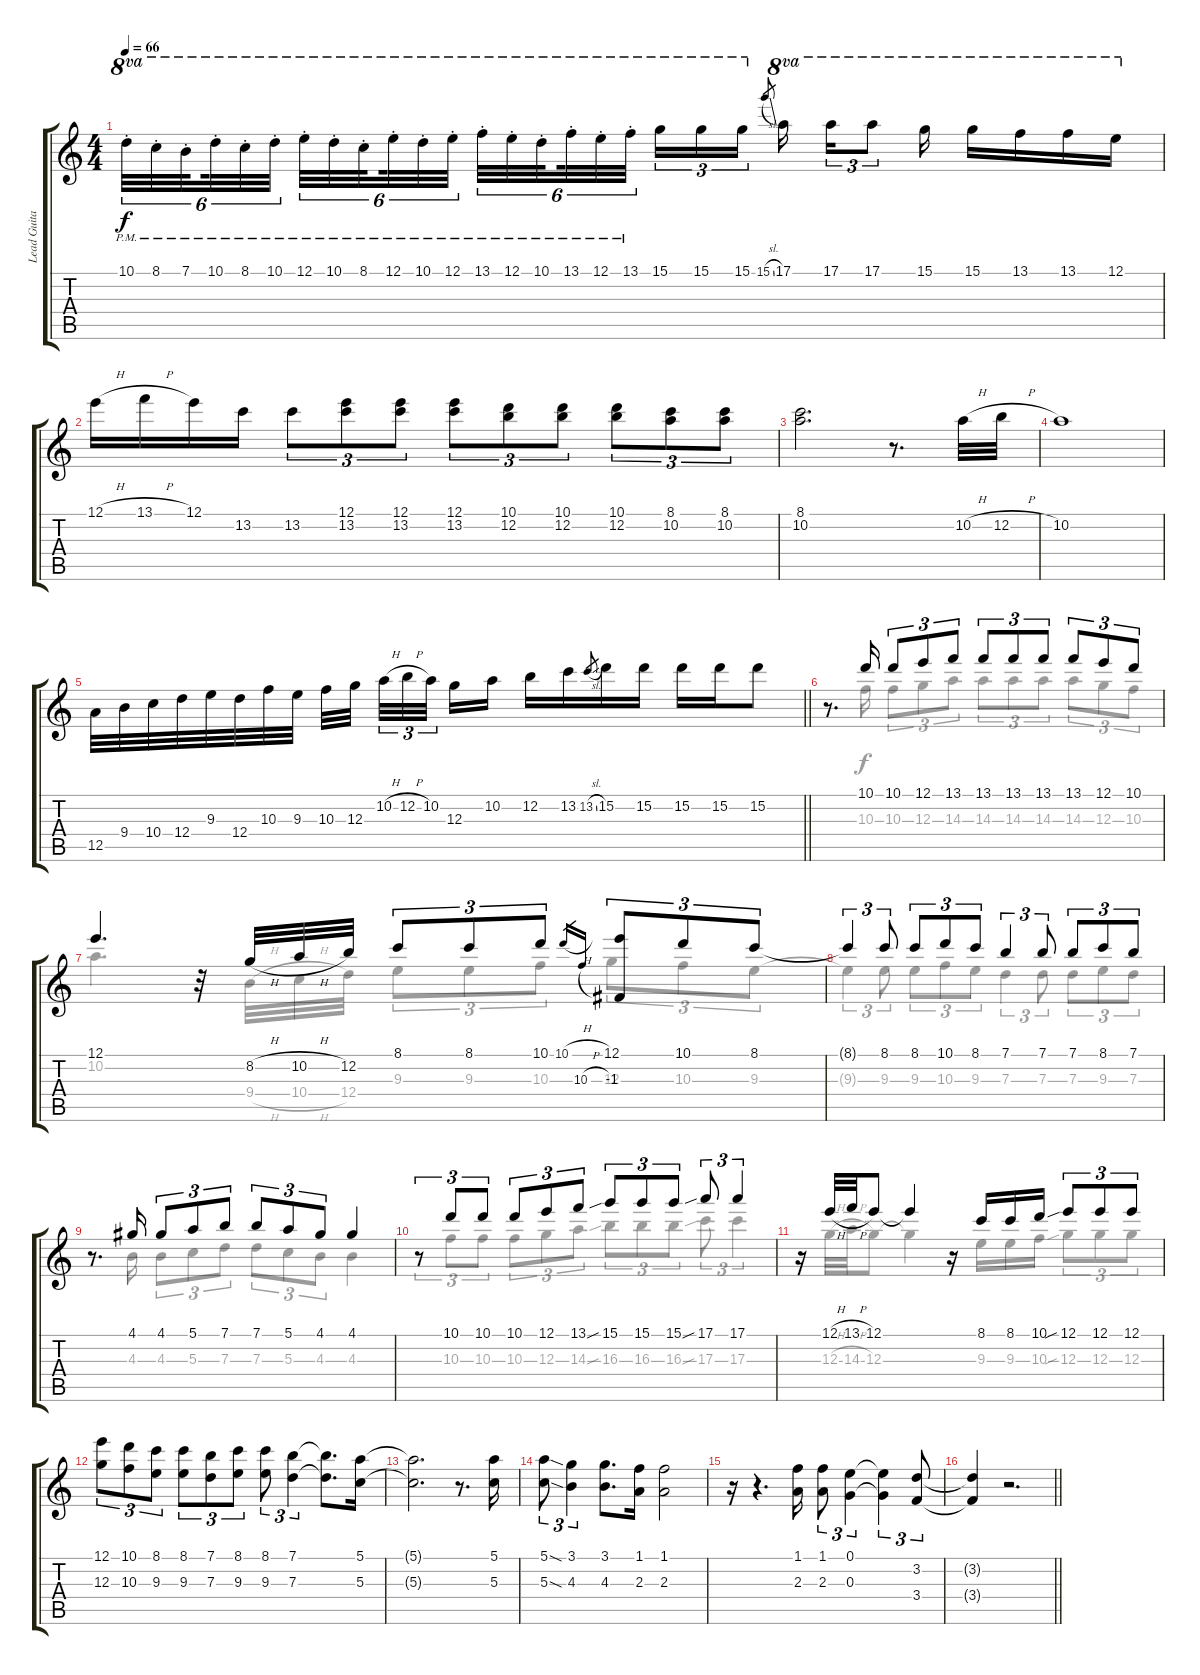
\track ("Lead Guitar" "Lead Guita") {instrument acousticguitarnylon}
\staff {score tabs}
\tuning (E4 B3 G3 D3 A2 E2) {hide}
\voice
\ts (4 4)
\tempo 66
\clef g2
\ks c
10.1{pm st}.32{tu (6 4) ot 8va dy f} 8.1{pm st}.32{tu (6 4) ot 8va} 7.1{pm st}.32{tu (6 4) ot 8va beam splitsecondary} 10.1{pm st}.32{tu (6 4) ot 8va} 8.1{pm st}.32{tu (6 4) ot 8va} 10.1{pm st}.32{tu (6 4) ot 8va beam splitsecondary} 12.1{pm st}.32{tu (6 4) ot 8va} 10.1{pm st}.32{tu (6 4) ot 8va} 8.1{pm st}.32{tu (6 4) ot 8va beam splitsecondary} 12.1{pm st}.32{tu (6 4) ot 8va} 10.1{pm st}.32{tu (6 4) ot 8va} 12.1{pm st}.32{tu (6 4) ot 8va} 13.1{pm st}.32{tu (6 4) ot 8va} 12.1{pm st}.32{tu (6 4) ot 8va} 10.1{pm st}.32{tu (6 4) ot 8va beam splitsecondary} 13.1{pm st}.32{tu (6 4) ot 8va} 12.1{pm st}.32{tu (6 4) ot 8va} 13.1{pm st}.32{tu (6 4) ot 8va beam splitsecondary} 15.1.16{tu (3 2) ot 8va} 15.1.16{tu (3 2) ot 8va} 15.1.16{tu (3 2) ot 8va} 15.1{sl}.8{gr} 17.1.16{ot 8va beam splitsecondary} 17.1.16{tu (3 2) ot 8va} 17.1.8{tu (3 2) ot 8va} 15.1.16{ot 8va} 15.1.16{ot 8va} 13.1.16{ot 8va} 13.1.16{ot 8va} 12.1.16{ot 8va} |
12.1{h}.16 13.1{h}.16 12.1.16 13.2.16 13.2.8{tu (3 2)} (12.1 13.2).8{tu (3 2)} (12.1 13.2).8{tu (3 2)} (12.1 13.2).8{tu (3 2)} (10.1 12.2).8{tu (3 2)} (10.1 12.2).8{tu (3 2)} (10.1 12.2).8{tu (3 2)} (8.1 10.2).8{tu (3 2)} (8.1 10.2).8{tu (3 2)} |
(8.1 10.2).2{d} r.8{d} 10.2{h}.32 12.2{h}.32 |
10.2.1 |
\barLineRight lightlight
12.5.32 9.4.32 10.4.32 12.4.32 9.3.32 12.4.32 10.3.32 9.3.32 10.3.32 12.3.32{beam splitsecondary} 10.2{h}.32{tu (3 2)} 12.2{h}.32{tu (3 2)} 10.2.32{tu (3 2) beam splitsecondary} 12.3.16 10.2.16 12.2.16 13.2.16 13.2{sl}.8{gr} 15.2.16 15.2.16 15.2.16 15.2.16 15.2.8 |
r.8{d} 10.1.16 10.1.8{tu (3 2)} 12.1.8{tu (3 2)} 13.1.8{tu (3 2)} 13.1.8{tu (3 2)} 13.1.8{tu (3 2)} 13.1.8{tu (3 2)} 13.1.8{tu (3 2)} 12.1.8{tu (3 2)} 10.1.8{tu (3 2)} |
12.1.4{d} r.32 8.2{h}.32 10.2{h}.32 12.2.32 8.1.8{tu (3 2)} 8.1.8{tu (3 2)} 10.1.8{tu (3 2)} 10.1{h}.16{gr} 10.3{h}.16{gr} (12.1 -1.3).8{tu (3 2)} 10.1.8{tu (3 2)} 8.1.8{tu (3 2)} |
8.1{t}.4{tu (3 2)} 8.1.8{tu (3 2)} 8.1.8{tu (3 2)} 10.1.8{tu (3 2)} 8.1.8{tu (3 2)} 7.1.4{tu (3 2)} 7.1.8{tu (3 2)} 7.1.8{tu (3 2)} 8.1.8{tu (3 2)} 7.1.8{tu (3 2)} |
r.8{d} 4.1.16 4.1.8{tu (3 2)} 5.1.8{tu (3 2)} 7.1.8{tu (3 2)} 7.1.8{tu (3 2)} 5.1.8{tu (3 2)} 4.1.8{tu (3 2)} 4.1.4 |
r.8{tu (3 2)} 10.1.8{tu (3 2)} 10.1.8{tu (3 2)} 10.1.8{tu (3 2)} 12.1.8{tu (3 2)} 13.1.8{tu (3 2)} 15.1{sib}.8{tu (3 2)} 15.1.8{tu (3 2)} 15.1.8{tu (3 2)} 17.1{sib}.8{tu (3 2)} 17.1.4{tu (3 2)} |
r.16 12.1{h}.32 13.1{h}.32 12.1.8 12.1{t}.4 r.16 8.1.16 8.1.16 10.1.16 12.1{sib}.8{tu (3 2)} 12.1.8{tu (3 2)} 12.1.8{tu (3 2)} |
(12.1 12.3).8{tu (3 2)} (10.1 10.3).8{tu (3 2)} (8.1 9.3).8{tu (3 2)} (8.1 9.3).8{tu (3 2)} (7.1 7.3).8{tu (3 2)} (8.1 9.3).8{tu (3 2)} (8.1 9.3).8{tu (3 2)} (7.1 7.3).4{tu (3 2)} (7.1{t} 7.3{t}).8{d} (5.1 5.3).16 |
(5.1{t} 5.3{t}).2{d} r.8{d} (5.1 5.3).16 |
(5.1{sod} 5.3{sod}).8{tu (3 2)} (3.1 4.3).4{tu (3 2)} (3.1 4.3).8{d} (1.1 2.3).16 (1.1 2.3).2 |
r.16 r.4{d} (1.1 2.3).16 (1.1 2.3).8{tu (3 2)} (0.1 0.3).4{tu (3 2)} (0.1{t} 0.3{t}).4{tu (3 2)} (3.2 3.4).8{tu (3 2)} |
\barLineRight lightlight
(3.2{t} 3.4{t}).4 r.2{d}
\voice
\clef g2
\ottava regular
\simile none
\ks c
|
|
|
|
\barLineRight lightlight
|
r.8{d} 10.3.16 10.3.8{tu (3 2)} 12.3.8{tu (3 2)} 14.3.8{tu (3 2)} 14.3.8{tu (3 2)} 14.3.8{tu (3 2)} 14.3.8{tu (3 2)} 14.3.8{tu (3 2)} 12.3.8{tu (3 2)} 10.3.8{tu (3 2)} |
10.2.4{d} r.32 9.4{h}.32 10.4{h}.32 12.4.32 9.3.8{tu (3 2)} 9.3.8{tu (3 2)} 10.3.8{tu (3 2)} 12.3.8{tu (3 2)} 10.3.8{tu (3 2)} 9.3.8{tu (3 2)} |
9.3{t}.4{tu (3 2)} 9.3.8{tu (3 2)} 9.3.8{tu (3 2)} 10.3.8{tu (3 2)} 9.3.8{tu (3 2)} 7.3.4{tu (3 2)} 7.3.8{tu (3 2)} 7.3.8{tu (3 2)} 9.3.8{tu (3 2)} 7.3.8{tu (3 2)} |
r.8{d} 4.3.16 4.3.8{tu (3 2)} 5.3.8{tu (3 2)} 7.3.8{tu (3 2)} 7.3.8{tu (3 2)} 5.3.8{tu (3 2)} 4.3.8{tu (3 2)} 4.3.4 |
r.8{tu (3 2)} 10.3.8{tu (3 2)} 10.3.8{tu (3 2)} 10.3.8{tu (3 2)} 12.3.8{tu (3 2)} 14.3.8{tu (3 2)} 16.3{sib}.8{tu (3 2)} 16.3.8{tu (3 2)} 16.3.8{tu (3 2)} 17.3{sib}.8{tu (3 2)} 17.3.4{tu (3 2)} |
r.16 12.3{h}.32 14.3{h}.32 12.3.8 12.3{t}.4 r.16 9.3.16 9.3.16 10.3.16 12.3{sib}.8{tu (3 2)} 12.3.8{tu (3 2)} 12.3.8{tu (3 2)} |
|
|
|
|
\barLineRight lightlight
